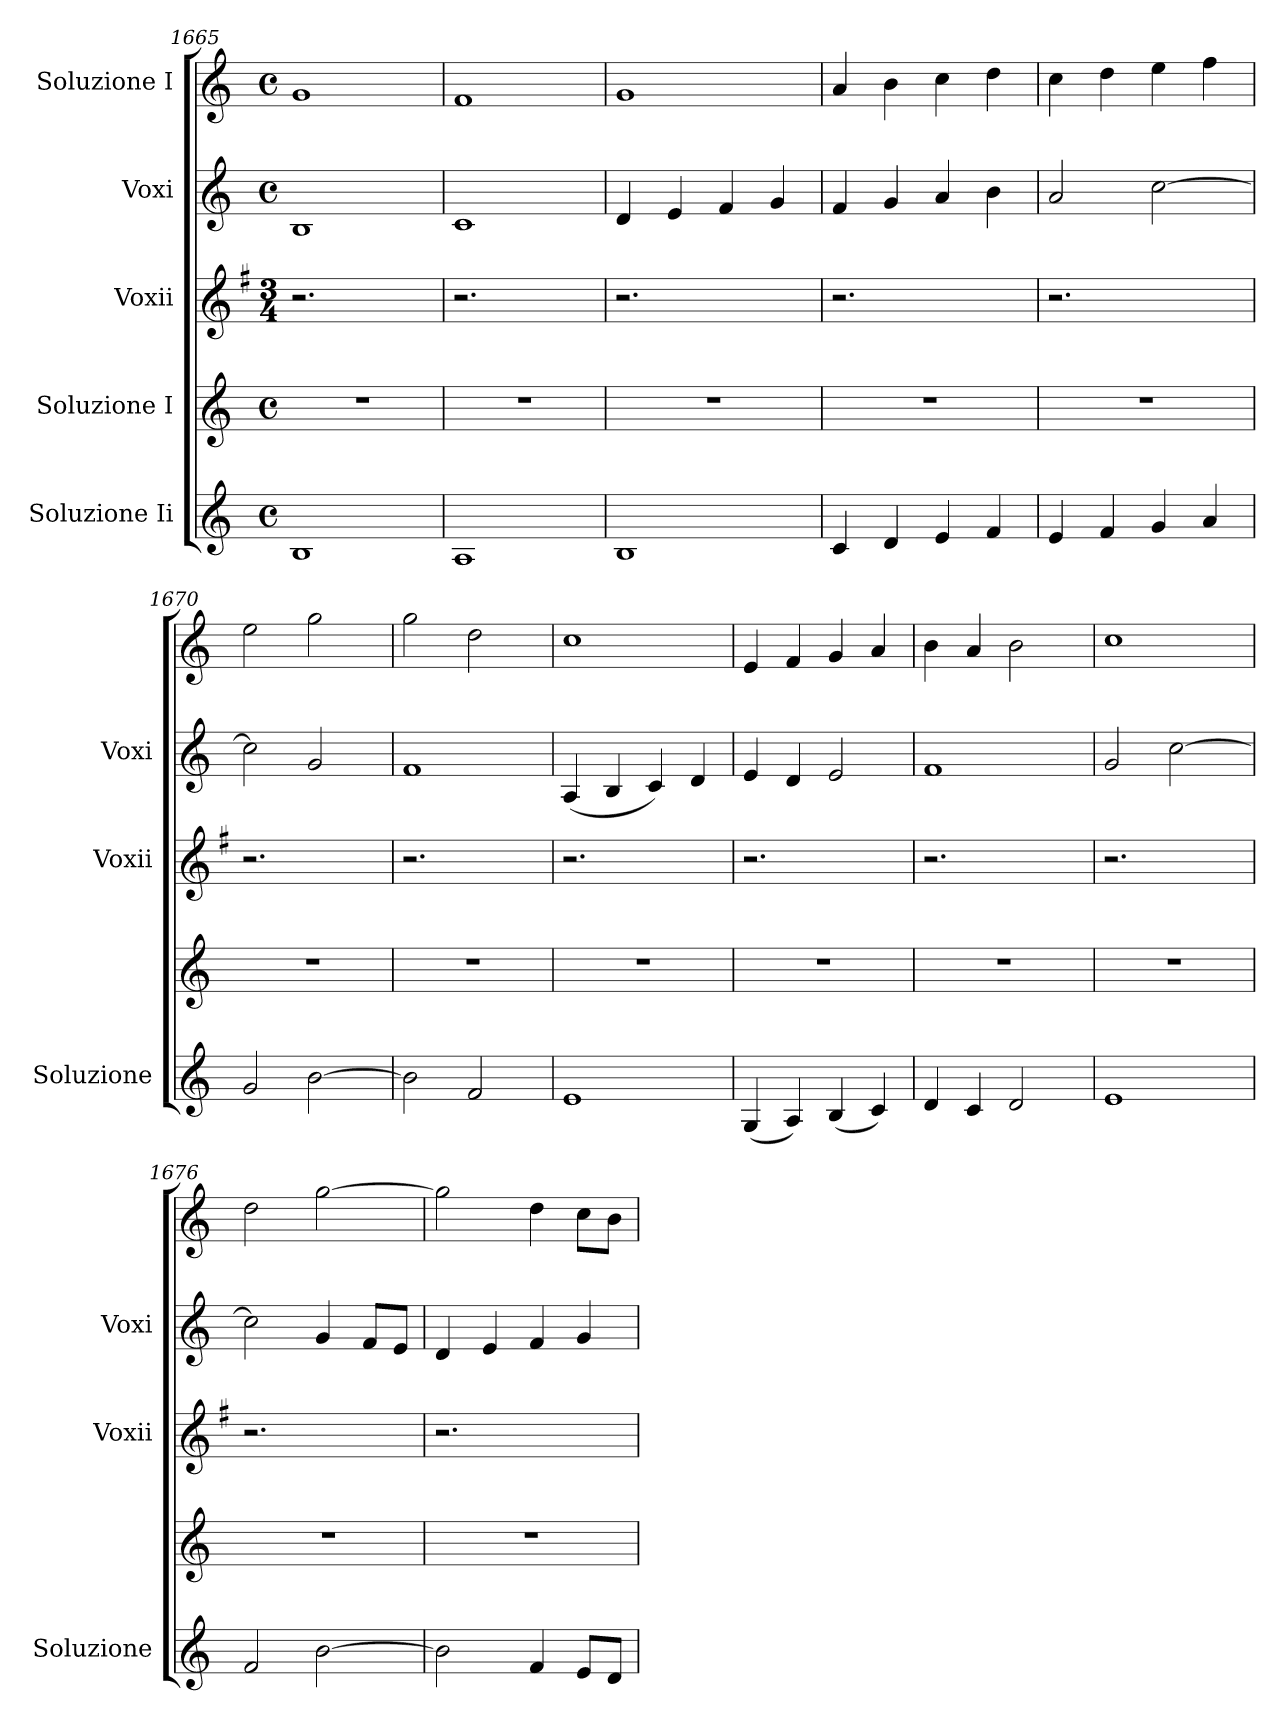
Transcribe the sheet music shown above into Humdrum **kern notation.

**kern	**kern	**kern	**kern	**kern
*part5	*part4	*part3	*part2	*part1
*staff5	*staff4	*staff3	*staff2	*staff1
*I"Soluzione Ii	*I"Soluzione I	*I"Voxii	*I"Voxi	*I"Soluzione I
*I'Soluzione	*	*I'Voxii	*I'Voxi	*
*clefG2	*clefG2	*clefG2	*clefG2	*clefG2
*k[]	*k[]	*k[f#]	*k[]	*k[]
*C:	*C:	*G:	*C:	*C:
*M4/4	*M4/4	*M3/4	*M4/4	*M4/4
*met(c)	*met(c)	*	*met(c)	*met(c)
=1665	=1665	=1665	=1665	=1665
1B	1r	2.r	1B	1g
.	.	4ryy	.	.
=1666	=1666	=1666	=1666	=1666
1A	1r	2.r	1c	1f
.	.	4ryy	.	.
=1667	=1667	=1667	=1667	=1667
1B	1r	2.r	4d/	1g
.	.	.	4e/	.
.	.	.	4f/	.
.	.	4ryy	4g/	.
=1668	=1668	=1668	=1668	=1668
4c/	1r	2.r	4f/	4a/
4d/	.	.	4g/	4b\
4e/	.	.	4a/	4cc\
4f/	.	4ryy	4b\	4dd\
=1669	=1669	=1669	=1669	=1669
4e/	1r	2.r	2a/	4cc\
4f/	.	.	.	4dd\
4g/	.	.	[>2cc\	4ee\
4a/	.	4ryy	.	4ff\
=1670	=1670	=1670	=1670	=1670
2g/	1r	2.r	2cc\]	2ee\
[<2b\	.	.	2g/	2gg\
.	.	4ryy	.	.
!!LO:LB:g=z
=1671	=1671	=1671	=1671	=1671
2b\]	1r	2.r	1f	2gg\
2f/	.	.	.	2dd\
.	.	4ryy	.	.
=1672	=1672	=1672	=1672	=1672
1e	1r	2.r	(>4A/	1cc
.	.	.	4B/	.
.	.	.	4c/)	.
.	.	4ryy	4d/	.
=1673	=1673	=1673	=1673	=1673
(4G/	1r	2.r	4e/	4e/
4A/)	.	.	4d/	4f/
(4B/	.	.	2e/	4g/
4c/)	.	4ryy	.	4a/
=1674	=1674	=1674	=1674	=1674
4d/	1r	2.r	1f	4b\
4c/	.	.	.	4a/
2d/	.	.	.	2b\
.	.	4ryy	.	.
=1675	=1675	=1675	=1675	=1675
1e	1r	2.r	2g/	1cc
.	.	.	[>2cc\	.
.	.	4ryy	.	.
=1676	=1676	=1676	=1676	=1676
2f/	1r	2.r	2cc\]	2dd\
[>2b\	.	.	4g/	[>2gg\
.	.	4ryy	8f/L	.
.	.	.	8e/J	.
=1677	=1677	=1677	=1677	=1677
2b\]	1r	2.r	4d/	2gg\]
.	.	.	4e/	.
4f/	.	.	4f/	4dd\
8e/L	.	4ryy	4g/	8cc\L
8d/J	.	.	.	8b\J
=	=	=	=	=
*-	*-	*-	*-	*-
